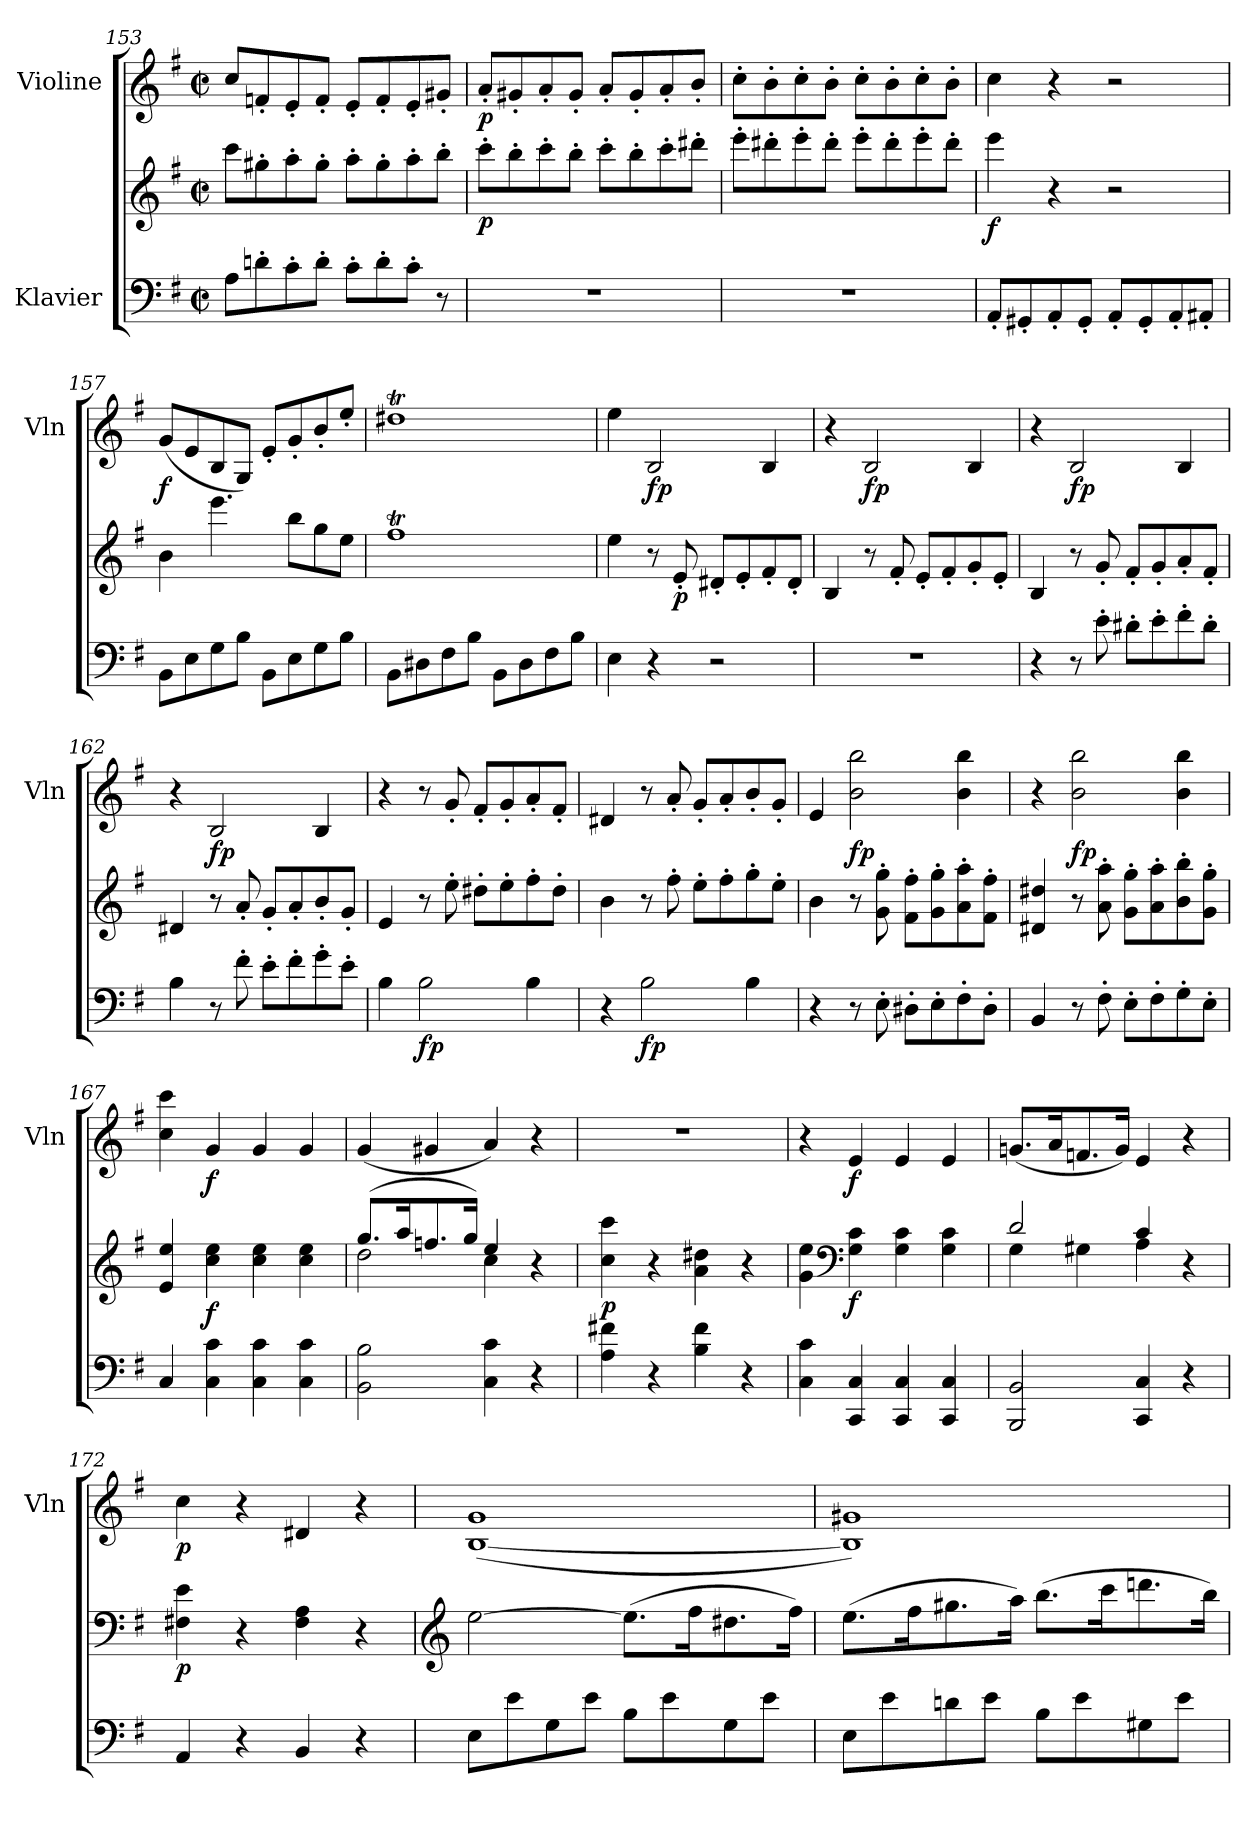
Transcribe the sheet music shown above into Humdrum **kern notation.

**kern	**kern	**dynam	**kern	**dynam
*part2	*part2	*part2	*part1	*part1
*staff3	*staff2	*staff2/3	*staff1	*staff1
*I"Klavier	*	*	*I"Violine	*
*	*	*	*I'Vln	*
*clefF4	*clefG2	*	*clefG2	*
*k[f#]	*k[f#]	*	*k[f#]	*
*M2/2	*M2/2	*	*M2/2	*
*met(c|)	*met(c|)	*	*met(c|)	*
=153	=153	=153	=153	=153
8A\L	8ccc\L	.	8cc/L	.
8dn'\	8gg#X'\	.	8fn'/	.
8c'\	8aa'\	.	8e'/	.
8d'\J	8gg#'\J	.	8f'/J	.
8c'\L	8aa'\L	.	8e'/L	.
8d'\	8gg#'\	.	8f'/	.
8c'\J	8aa'\	.	8e'/	.
8r	8bb'\J	.	8g#X'/J	.
!!LO:PB:g=z
=154	=154	=154	=154	=154
!	!	!LO:DY:b	!	!LO:DY:b
1r	8ccc'\L	p	8a'/L	p
.	8bb'\	.	8g#X'/	.
.	8ccc'\	.	8a'/	.
.	8bb'\J	.	8g#'/J	.
.	8ccc'\L	.	8a'/L	.
.	8bb'\	.	8g#'/	.
.	8ccc'\	.	8a'/	.
.	8ddd#X'\J	.	8b'/J	.
=155	=155	=155	=155	=155
1r	8eee'\L	.	8cc'\L	.
.	8ddd#X'\	.	8b'\	.
.	8eee'\	.	8cc'\	.
.	8ddd#'\J	.	8b'\J	.
.	8eee'\L	.	8cc'\L	.
.	8ddd#'\	.	8b'\	.
.	8eee'\	.	8cc'\	.
.	8ddd#'\J	.	8b'\J	.
=156	=156	=156	=156	=156
!	!	!LO:DY:b	!	!
8AA'/L	4eee\	f	4cc\	.
8GG#X'/	.	.	.	.
8AA'/	4r	.	4r	.
8GG#'/J	.	.	.	.
8AA'/L	2r	.	2r	.
8GG#'/	.	.	.	.
8AA'/	.	.	.	.
8AA#X'/J	.	.	.	.
=157	=157	=157	=157	=157
!	!	!	!	!LO:DY:b
8BB\L	4b\	.	(<8g/L	f
8E\	.	.	8e/	.
8G\	4.eee\	.	8B/	.
8B\J	.	.	8G/J)	.
8BB\L	.	.	8e'/L	.
8E\	8bb\L	.	8g'/	.
8G\	8gg\	.	8b'/	.
8B\J	8ee\J	.	8ee'/J	.
!!LO:LB:g=z
=158	=158	=158	=158	=158
8BB\L	1ff#t	.	1dd#Xt	.
8D#X\	.	.	.	.
8F#\	.	.	.	.
8B\J	.	.	.	.
8BB\L	.	.	.	.
8D#\	.	.	.	.
8F#\	.	.	.	.
8B\J	.	.	.	.
=159	=159	=159	=159	=159
4E\	4ee\	.	4ee\	.
!	!	!	!	!LO:DY:b
4r	8r	.	2B/	fp
!	!	!LO:DY:b	!	!
.	8e'/	p	.	.
2r	8d#X'/L	.	.	.
.	8e'/	.	.	.
.	8f#'/	.	4B/	.
.	8d#'/J	.	.	.
=160	=160	=160	=160	=160
1r	4B/	.	4r	.
!	!	!	!	!LO:DY:b
.	8r	.	2B/	fp
.	8f#'/	.	.	.
.	8e'/L	.	.	.
.	8f#'/	.	.	.
.	8g'/	.	4B/	.
.	8e'/J	.	.	.
=161	=161	=161	=161	=161
4r	4B/	.	4r	.
!	!	!	!	!LO:DY:b
8r	8r	.	2B/	fp
8e'\	8g'/	.	.	.
8d#X'\L	8f#'/L	.	.	.
8e'\	8g'/	.	.	.
8f#'\	8a'/	.	4B/	.
8d#'\J	8f#'/J	.	.	.
=162	=162	=162	=162	=162
4B\	4d#X/	.	4r	.
!	!	!	!	!LO:DY:b
8r	8r	.	2B/	fp
8f#'\	8a'/	.	.	.
8e'\L	8g'/L	.	.	.
8f#'\	8a'/	.	.	.
8g'\	8b'/	.	4B/	.
8e'\J	8g'/J	.	.	.
!!LO:LB:g=z
=163	=163	=163	=163	=163
4B\	4e/	.	4r	.
!	!	!LO:DY:b=2	!	!
2B\	8r	fp	8r	.
.	8ee'\	.	8g'/	.
.	8dd#X'\L	.	8f#'/L	.
.	8ee'\	.	8g'/	.
4B\	8ff#'\	.	8a'/	.
.	8dd#'\J	.	8f#'/J	.
=164	=164	=164	=164	=164
4r	4b\	.	4d#X/	.
!	!	!LO:DY:b=2	!	!
2B\	8r	fp	8r	.
.	8ff#'\	.	8a'/	.
.	8ee'\L	.	8g'/L	.
.	8ff#'\	.	8a'/	.
4B\	8gg'\	.	8b'/	.
.	8ee'\J	.	8g'/J	.
=165	=165	=165	=165	=165
4r	4b\	.	4e/	.
!	!	!	!	!LO:DY:b
8r	8r	.	2b\ 2bb\	fp
8E'\	8g\' 8gg\'	.	.	.
8D#X'\L	8f#\' 8ff#\'L	.	.	.
8E'\	8g\' 8gg\'	.	.	.
8F#'\	8a\' 8aa\'	.	4b\ 4bb\	.
8D#'\J	8f#\' 8ff#\'J	.	.	.
=166	=166	=166	=166	=166
4BB/	4d#X/ 4dd#X/	.	4r	.
!	!	!	!	!LO:DY:b
8r	8r	.	2b\ 2bb\	fp
8F#'\	8a\' 8aa\'	.	.	.
8E'\L	8g\' 8gg\'L	.	.	.
8F#'\	8a\' 8aa\'	.	.	.
8G'\	8b\' 8bb\'	.	4b\ 4bb\	.
8E'\J	8g\' 8gg\'J	.	.	.
=167	=167	=167	=167	=167
4C/	4e/ 4ee/	.	4cc\ 4ccc\	.
!	!	!LO:DY:b	!	!LO:DY:b
4C\ 4c\	4cc\ 4ee\	f	4g/	f
4C\ 4c\	4cc\ 4ee\	.	4g/	.
4C\ 4c\	4cc\ 4ee\	.	4g/	.
=168	=168	=168	=168	=168
*	*^	*	*	*
2BB\ 2B\	(>8.gg/L	2dd\	.	(<4g/	.
.	16aa/K	.	.	.	.
.	8.ffn/	.	.	4g#X/	.
.	16gg/Jk)	.	.	.	.
4C\ 4c\	4ee/	4cc\	.	4a/)	.
4r	4r	4ryy	.	4r	.
!!LO:LB:g=z
=169	=169	=169	=169	=169	=169
!	!	!	!LO:DY:b	!	!
*	*v	*v	*	*	*
4A\ 4f#X\	4cc\ 4ccc\	p	1r	.
4r	4r	.	.	.
4B\ 4f#\	4a\ 4dd#X\	.	.	.
4r	4r	.	.	.
=170	=170	=170	=170	=170
4C\ 4c\	4g\ 4ee\	.	4r	.
*	*clefF4	*	*	*
!	!	!LO:DY:b	!	!LO:DY:b
4CC/ 4C/	4G\ 4c\	f	4e/	f
4CC/ 4C/	4G\ 4c\	.	4e/	.
4CC/ 4C/	4G\ 4c\	.	4e/	.
=171	=171	=171	=171	=171
*	*^	*	*	*
2BBB/ 2BB/	2d/	4G\	.	(<8.gn/L	.
.	.	.	.	16a/K	.
.	.	4G#X\	.	8.fn/	.
.	.	.	.	16g/Jk)	.
4CC/ 4C/	4c/	4A\	.	4e/	.
4r	4r	4ryy	.	4r	.
=172	=172	=172	=172	=172	=172
!	!	!	!LO:DY:b	!	!LO:DY:b
*	*v	*v	*	*	*
4AA/	4F#X\ 4e\	p	4cc\	p
4r	4r	.	4r	.
4BB/	4F#\ 4A\	.	4d#X/	.
4r	4r	.	4r	.
=173	=173	=173	=173	=173
*	*clefG2	*	*	*
8E\L	[2ee\	.	(>[1B 1g	.
8e\	.	.	.	.
8G\	.	.	.	.
8e\J	.	.	.	.
8B\L	(>8.ee\L]	.	.	.
8e\	.	.	.	.
.	16ff#\K	.	.	.
8G\	8.dd#X\	.	.	.
8e\J	.	.	.	.
.	16ff#\Jk)	.	.	.
!!LO:PB:g=z
=174	=174	=174	=174	=174
8E\L	(>8.ee\L	.	1B] 1g#X)	.
8e\	.	.	.	.
.	16ff#\K	.	.	.
8dn\	8.gg#X\	.	.	.
8e\J	.	.	.	.
.	16aa\Jk)	.	.	.
8B\L	(>8.bb\L	.	.	.
8e\	.	.	.	.
.	16ccc\K	.	.	.
8G#X\	8.dddn\	.	.	.
8e\J	.	.	.	.
.	16bb\Jk)	.	.	.
=	=	=	=	=
*-	*-	*-	*-	*-
